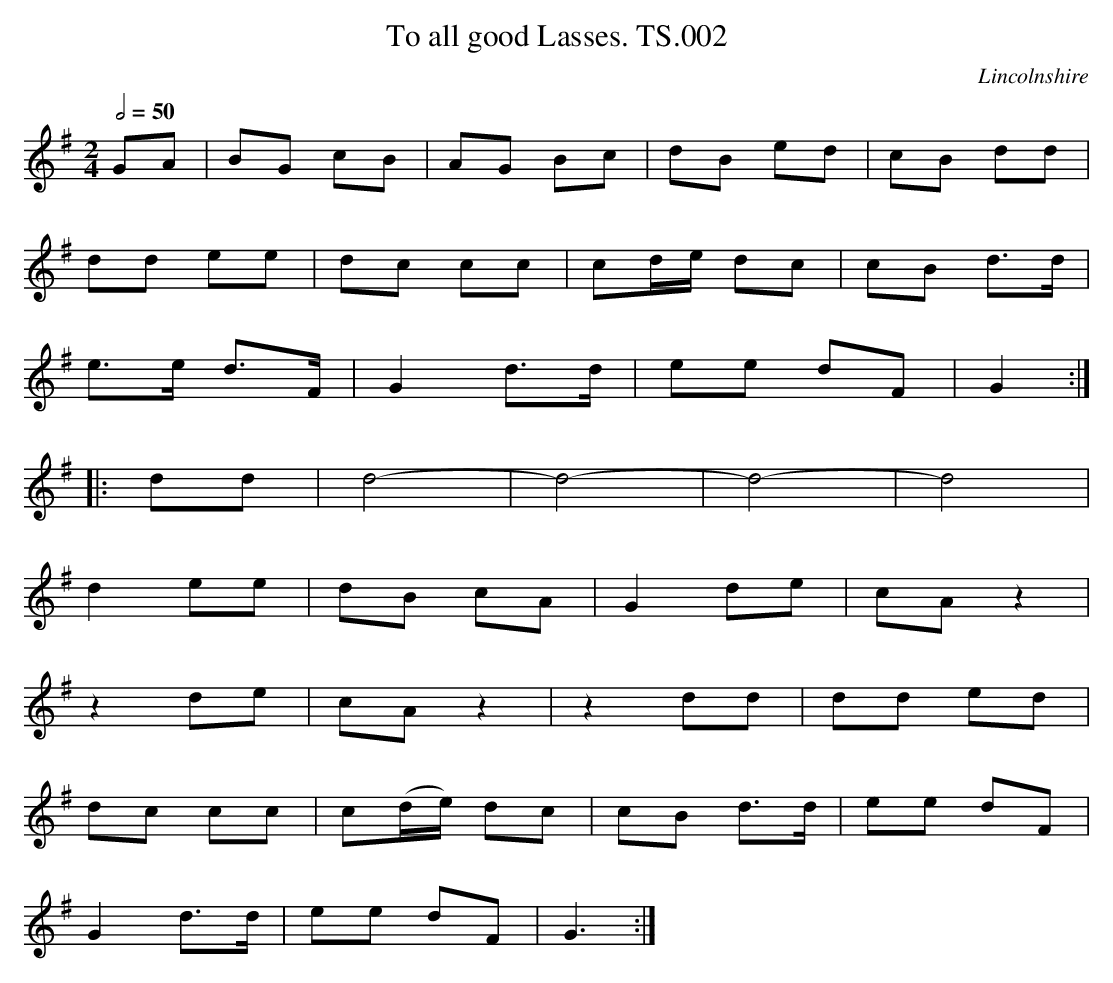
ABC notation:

X:1
T:To all good Lasses. TS.002
L:1/8
M:2/4
O:Lincolnshire
Q:1/2=50
K:G
GA|BG cB|AG Bc|dB ed|cB dd|!
dd ee|dc cc|cd/e/ dc|cB d>d|!
e>e d>F|G2d>d|ee dF|G2:|!
|:dd|d4-|d4-|d4-|d4|!
d2ee|dB cA|G2de|cAz2|!
z2de|cAz2|z2dd|dd ed|!
dc cc|c(d/e/) dc|cB d>d|ee dF|!
G2d>d|ee dF|G3:|]
